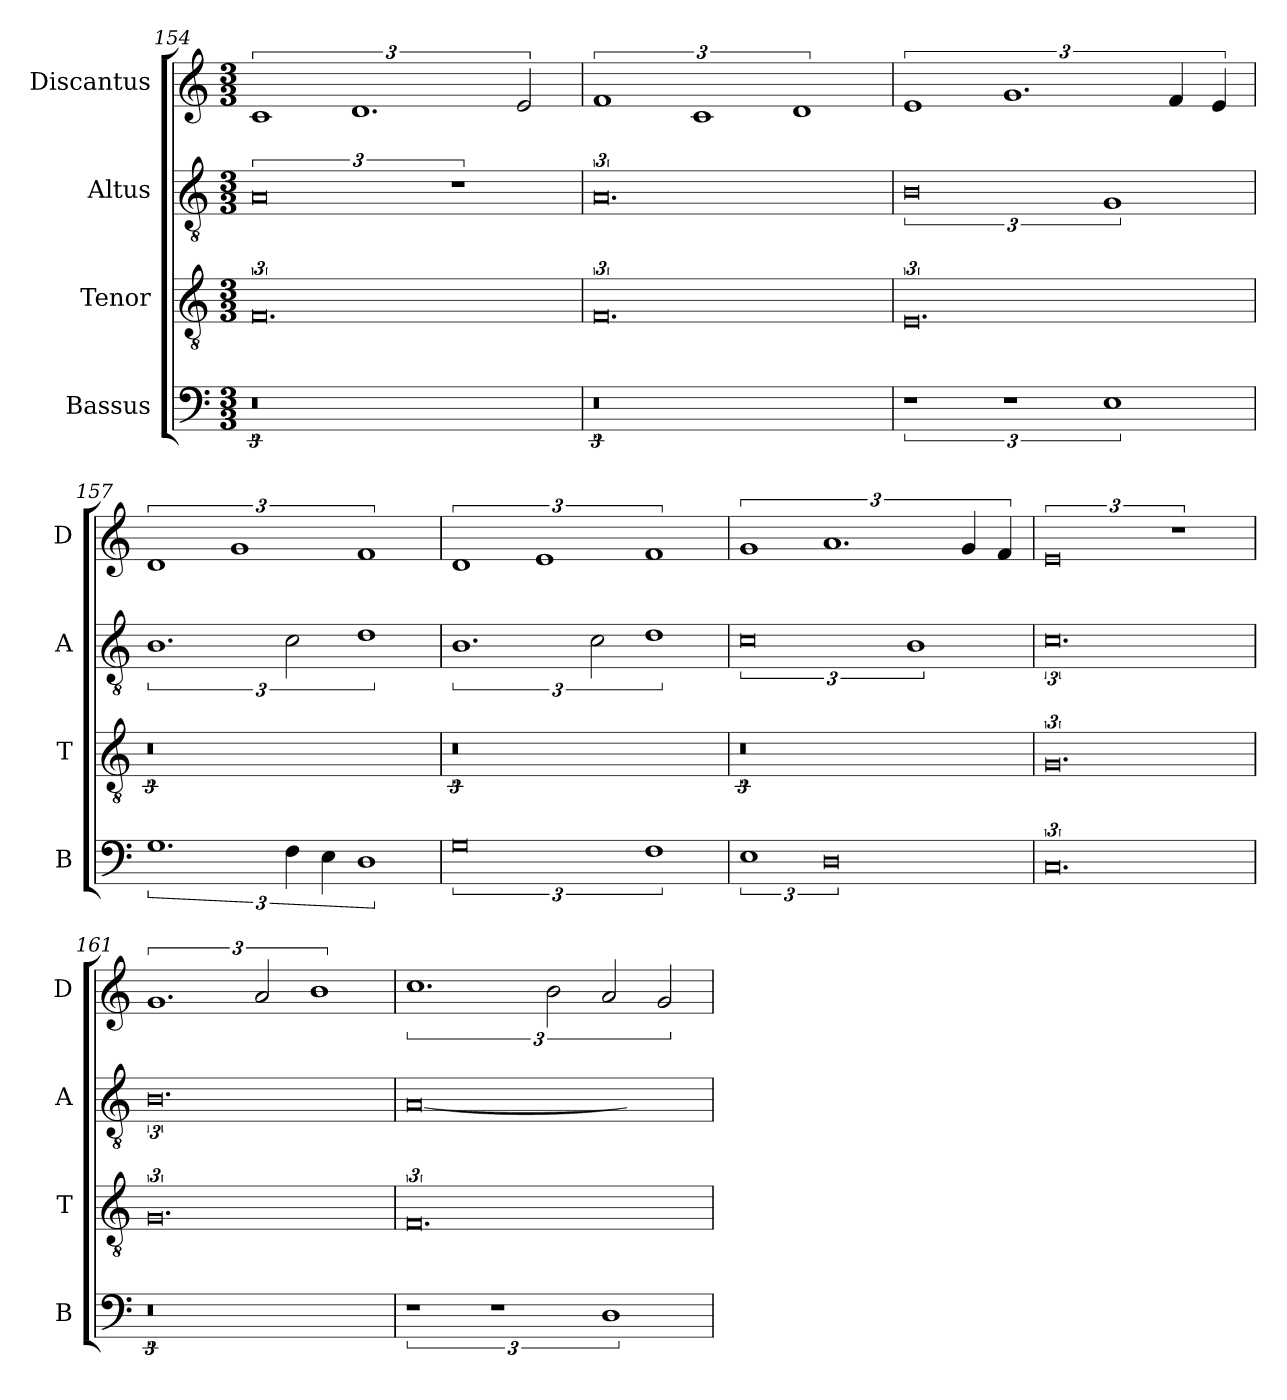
**kern	**kern	**kern	**kern
*part4	*part3	*part2	*part1
*staff4	*staff3	*staff2	*staff1
*I"Bassus	*I"Tenor	*I"Altus	*I"Discantus
*I'B	*I'T	*I'A	*I'D
*clefF4	*clefGv2	*clefGv2	*clefG2
*k[]	*k[]	*k[]	*k[]
*M3/3	*M3/3	*M3/3	*M3/3
=154	=154	=154	=154
3%4.r	3%4.F	3%4A	3%2c
.	.	.	3%2.d
.	.	3%2r	.
.	.	.	3e/
=155	=155	=155	=155
3%4.r	3%4.F	3%4.A	3%2f
.	.	.	3%2c
.	.	.	3%2d
=156	=156	=156	=156
3%2r	3%4.E	3%4B	3%2e
3%2r	.	.	3%2.g
3%2E	.	3%2G	.
.	.	.	6f/
.	.	.	6e/
=157	=157	=157	=157
3%2.G	3%4.r	3%2.B	3%2d
.	.	.	3%2g
6F\	.	3c\	.
6E\	.	.	.
3%2D	.	3%2d	3%2f
=158	=158	=158	=158
3%4G	3%4.r	3%2.B	3%2d
.	.	.	3%2e
.	.	3c\	.
3%2F	.	3%2d	3%2f
=159	=159	=159	=159
3%2E	3%4.r	3%4c	3%2g
3%4D	.	.	3%2.a
.	.	3%2B	.
.	.	.	6g/
.	.	.	6f/
=160	=160	=160	=160
3%4.C	3%4.G	3%4.c	3%4e
.	.	.	3%2r
=161	=161	=161	=161
3%4.r	3%4.G	3%4.B	3%2.g
.	.	.	3a/
.	.	.	3%2b
=162	=162	=162	=162
3%2r	3%4.F	[0A	3%2.cc
3%2r	.	.	.
.	.	.	3b\
3%2D	.	.	3a/
.	.	.	3g/
=	=	=	=
*-	*-	*-	*-
